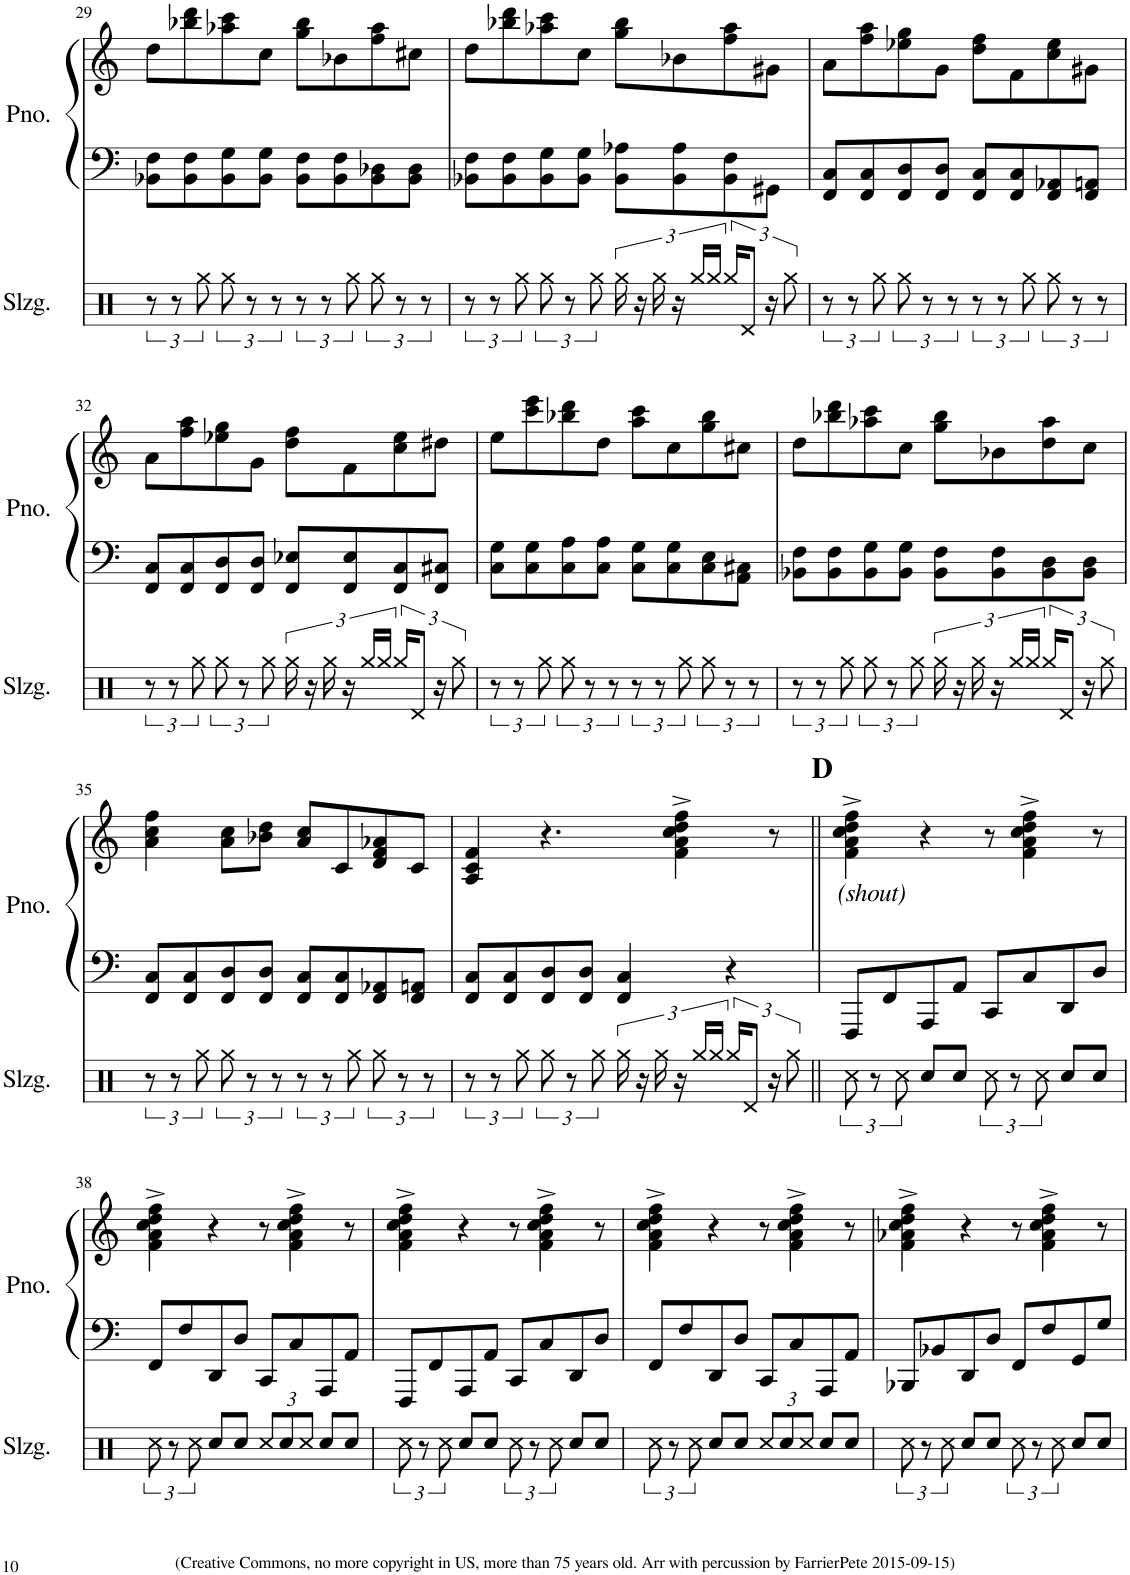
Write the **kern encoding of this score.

**kern	**kern	**kern
*part2	*part1	*part1
*staff3	*staff2	*staff1
*I"Schlagzeug	*I"Klavier	*
*I'Slzg.	*	*
!!LO:PB:g=z
*clefX	*clefF4	*clefG2
*k[]	*k[]	*k[]
*M2/2	*M2/2	*M2/2
*met(c|)	*met(c|)	*met(c|)
=29	=29	=29
12r	8BB-X\ 8F\L	8dd\L
12r	.	.
.	8BB-\ 8F\	8bb-X\ 8ddd\
12Rgg\	.	.
12Rgg\	8BB-\ 8G\	8aa-X\ 8ccc\
4r	.	.
.	8BB-\ 8G\J	8cc\J
.	8BB-\ 8F\L	8gg\ 8bb-\L
12r	.	.
.	8BB-\ 8F\	8b-X\
12Rgg\	.	.
12Rgg\	8BB-\ 8D-X\	8ff\ 8aa-\
12r	.	.
.	8BB-\ 8D-\J	8cc#X\J
12r	.	.
=30	=30	=30
12r	8BB-X\ 8F\L	8dd\L
12r	.	.
.	8BB-\ 8F\	8bb-X\ 8ddd\
12Rgg\	.	.
12Rgg\	8BB-\ 8G\	8aa-X\ 8ccc\
12r	.	.
.	8BB-\ 8G\J	8cc\J
12Rgg\	.	.
24Rgg\	8BB-\ 8A-X\L	8gg\ 8bb-\L
24r	.	.
24Rgg\	.	.
24r	8BB-\ 8A-\	8b-X\
24Rgg/LL	.	.
24Rgg/JJ	.	.
24Rgg/KL	8BB-\ 8F\	8ff\ 8aa-\
12Rd/J	.	.
24r	8GG#X\J	8g#X\J
12Rgg\	.	.
=31	=31	=31
12r	8FF/ 8C/L	8a\L
12r	.	.
.	8FF/ 8C/	8ff\ 8aa\
12Rgg\	.	.
12Rgg\	8FF/ 8D/	8ee-X\ 8gg\
4r	.	.
.	8FF/ 8D/J	8g\J
.	8FF/ 8C/L	8dd\ 8ff\L
12r	.	.
.	8FF/ 8C/	8f\
12Rgg\	.	.
12Rgg\	8FF/ 8AA-X/	8cc\ 8ee-\
12r	.	.
.	8FF/ 8AAn/J	8g#X\J
12r	.	.
!!LO:LB:g=z
=32	=32	=32
12r	8FF/ 8C/L	8a\L
12r	.	.
.	8FF/ 8C/	8ff\ 8aa\
12Rgg\	.	.
12Rgg\	8FF/ 8D/	8ee-X\ 8gg\
12r	.	.
.	8FF/ 8D/J	8g\J
12Rgg\	.	.
24Rgg\	8FF/ 8E-X/L	8dd\ 8ff\L
24r	.	.
24Rgg\	.	.
24r	8FF/ 8E-/	8f\
24Rgg/LL	.	.
24Rgg/JJ	.	.
24Rgg/KL	8FF/ 8C/	8cc\ 8ee-\
12Rd/J	.	.
24r	8FF/ 8C#X/J	8dd#X\J
12Rgg\	.	.
=33	=33	=33
12r	8C\ 8G\L	8ee\L
12r	.	.
.	8C\ 8G\	8ccc\ 8eee\
12Rgg\	.	.
12Rgg\	8C\ 8A\	8bb-X\ 8ddd\
4r	.	.
.	8C\ 8A\J	8dd\J
.	8C\ 8G\L	8aa\ 8ccc\L
12r	.	.
.	8C\ 8G\	8cc\
12Rgg\	.	.
12Rgg\	8C\ 8E\	8gg\ 8bb-\
12r	.	.
.	8AA\ 8C#X\J	8cc#X\J
12r	.	.
=34	=34	=34
12r	8BB-X\ 8F\L	8dd\L
12r	.	.
.	8BB-\ 8F\	8bb-X\ 8ddd\
12Rgg\	.	.
12Rgg\	8BB-\ 8G\	8aa-X\ 8ccc\
12r	.	.
.	8BB-\ 8G\J	8cc\J
12Rgg\	.	.
24Rgg\	8BB-\ 8F\L	8gg\ 8bb-\L
24r	.	.
24Rgg\	.	.
24r	8BB-\ 8F\	8b-X\
24Rgg/LL	.	.
24Rgg/JJ	.	.
24Rgg/KL	8BB-\ 8D\	8dd\ 8aa-\
12Rd/J	.	.
24r	8BB-\ 8D\J	8cc\J
12Rgg\	.	.
!!LO:LB:g=z
=35	=35	=35
12r	8FF/ 8C/L	4a\ 4cc\ 4ff\
12r	.	.
.	8FF/ 8C/	.
12Rgg\	.	.
12Rgg\	8FF/ 8D/	8a\ 8cc\L
4r	.	.
.	8FF/ 8D/J	8b-X\ 8dd\J
.	8FF/ 8C/L	8a/ 8cc/L
12r	.	.
.	8FF/ 8C/	8c/
12Rgg\	.	.
12Rgg\	8FF/ 8AA-X/	8d/ 8f/ 8a-X/
12r	.	.
.	8FF/ 8AAn/J	8c/J
12r	.	.
=36	=36	=36
12r	8FF/ 8C/L	4A/ 4c/ 4f/
12r	.	.
.	8FF/ 8C/	.
12Rgg\	.	.
12Rgg\	8FF/ 8D/	4.r
12r	.	.
.	8FF/ 8D/J	.
12Rgg\	.	.
24Rgg\	4FF/ 4C/	.
24r	.	.
24Rgg\	.	.
24r	.	4f\^ 4a\^ 4cc\^ 4dd\^ 4ff\^
24Rgg/LL	.	.
24Rgg/JJ	.	.
24Rgg/KL	4r	.
12Rd/J	.	.
24r	.	8r
12Rgg\	.	.
=37||	=37||	=37||
!	!	!LO:TX:a:B:t=D
!	!LO:TX:a:i:t=(shout)	!
12Rcc\	8FFF/L	4f\^ 4a\^ 4cc\^ 4dd\^ 4ff\^
12r	.	.
.	8FF/	.
12Rcc\	.	.
8Rcc/L	8AAA/	4r
8Rcc/J	8AA/J	.
12Rcc\	8CC/L	8r
12r	.	.
.	8C/	4f\^ 4a\^ 4cc\^ 4dd\^ 4ff\^
12Rcc\	.	.
8Rcc/L	8DD/	.
8Rcc/J	8D/J	8r
!!LO:LB:g=z
=38	=38	=38
12Rcc\	8FF/L	4f\^ 4a\^ 4cc\^ 4dd\^ 4ff\^
12r	.	.
.	8F/	.
12Rcc\	.	.
8Rcc/L	8DD/	4r
8Rcc/J	8D/J	.
*Xbrackettup	*	*
12Rcc/L	8CC/L	8r
12Rcc/	.	.
.	8C/	4f\^ 4a\^ 4cc\^ 4dd\^ 4ff\^
12Rcc/J	.	.
8Rcc/L	8AAA/	.
8Rcc/J	8AA/J	8r
=39	=39	=39
*brackettup	*	*
12Rcc\	8FFF/L	4f\^ 4a\^ 4cc\^ 4dd\^ 4ff\^
12r	.	.
.	8FF/	.
12Rcc\	.	.
8Rcc/L	8AAA/	4r
8Rcc/J	8AA/J	.
12Rcc\	8CC/L	8r
12r	.	.
.	8C/	4f\^ 4a\^ 4cc\^ 4dd\^ 4ff\^
12Rcc\	.	.
8Rcc/L	8DD/	.
8Rcc/J	8D/J	8r
=40	=40	=40
12Rcc\	8FF/L	4f\^ 4a\^ 4cc\^ 4dd\^ 4ff\^
12r	.	.
.	8F/	.
12Rcc\	.	.
8Rcc/L	8DD/	4r
8Rcc/J	8D/J	.
*Xbrackettup	*	*
12Rcc/L	8CC/L	8r
12Rcc/	.	.
.	8C/	4f\^ 4a\^ 4cc\^ 4dd\^ 4ff\^
12Rcc/J	.	.
8Rcc/L	8AAA/	.
8Rcc/J	8AA/J	8r
=41	=41	=41
*brackettup	*	*
12Rcc\	8BBB-X/L	4f\^ 4a-X\^ 4cc\^ 4dd\^ 4ff\^
12r	.	.
.	8BB-X/	.
12Rcc\	.	.
8Rcc/L	8DD/	4r
8Rcc/J	8D/J	.
12Rcc\	8FF/L	8r
12r	.	.
.	8F/	4f\^ 4a-\^ 4cc\^ 4dd\^ 4ff\^
12Rcc\	.	.
8Rcc/L	8GG/	.
8Rcc/J	8G/J	8r
=	=	=
*-	*-	*-
